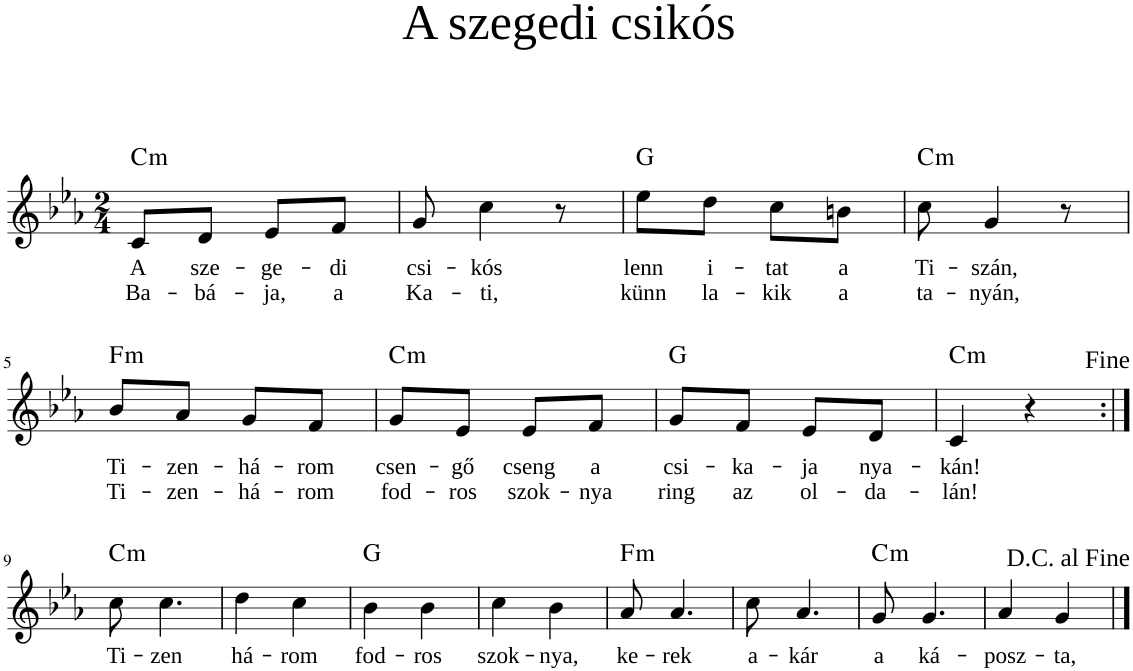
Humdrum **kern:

**kern	**text	**text	**harte
*part1	*part1	*part1	*part1
*staff1	*staff1	*staff1	*
*I"Piano	*	*	*
*I'Pno	*	*	*
*clefG2	*	*	*
*k[b-e-a-]	*	*	*
*M2/4	*	*	*
=1	=1	=1	=1
!	!LO:LY:b	!LO:LY:b	!LO:H:kt=m
8c/L	A	Ba-	C:min
!	!LO:LY:b	!LO:LY:b	!
8d/J	sze-	-bá-	.
!	!LO:LY:b	!LO:LY:b	!
8e-/L	-ge-	-ja,	.
!	!LO:LY:b	!LO:LY:b	!
8f/J	-di	a	.
=2	=2	=2	=2
!	!LO:LY:b	!LO:LY:b	!
8g/	csi-	Ka-	.
!	!LO:LY:b	!LO:LY:b	!
4cc\	-kós	-ti,	.
8r	.	.	.
=3	=3	=3	=3
!	!LO:LY:b	!LO:LY:b	!
8ee-\L	lenn	künn	G:maj
!	!LO:LY:b	!LO:LY:b	!
8dd\J	i-	la-	.
!	!LO:LY:b	!LO:LY:b	!
8cc\L	-tat	-kik	.
!	!LO:LY:b	!LO:LY:b	!
8bn\J	a	a	.
=4	=4	=4	=4
!	!LO:LY:b	!LO:LY:b	!LO:H:kt=m
8cc\	Ti-	ta-	C:min
!	!LO:LY:b	!LO:LY:b	!
4g/	-szán,	-nyán,	.
8r	.	.	.
!!LO:LB:g=z
=5	=5	=5	=5
!	!LO:LY:b	!LO:LY:b	!LO:H:kt=m
8b-/L	Ti-	Ti-	F:min
!	!LO:LY:b	!LO:LY:b	!
8a-/J	-zen-	-zen-	.
!	!LO:LY:b	!LO:LY:b	!
8g/L	-há-	-há-	.
!	!LO:LY:b	!LO:LY:b	!
8f/J	-rom	-rom	.
=6	=6	=6	=6
!	!LO:LY:b	!LO:LY:b	!LO:H:kt=m
8g/L	csen-	fod-	C:min
!	!LO:LY:b	!LO:LY:b	!
8e-/J	-gő	-ros	.
!	!LO:LY:b	!LO:LY:b	!
8e-/L	cseng	szok-	.
!	!LO:LY:b	!LO:LY:b	!
8f/J	a	-nya	.
=7	=7	=7	=7
!	!LO:LY:b	!LO:LY:b	!
8g/L	csi-	ring	G:maj
!	!LO:LY:b	!LO:LY:b	!
8f/J	-ka-	az	.
!	!LO:LY:b	!LO:LY:b	!
8e-/L	-ja	ol-	.
!	!LO:LY:b	!LO:LY:b	!
8d/J	nya-	-da-	.
=8	=8	=8	=8
!	!LO:LY:b	!LO:LY:b	!LO:H:kt=m
4c/	-kán!	-lán!	C:min
4r	.	.	.
!LO:TX:a:t=<font face="Times New Roman"/>Fine	!	!	!
!!LO:LB:g=z
=9:|!	=9:|!	=9:|!	=9:|!
!	!LO:LY:b	!	!LO:H:kt=m
8cc\	Ti-	.	C:min
!	!LO:LY:b	!	!
4.cc\	-zen	.	.
=10	=10	=10	=10
!	!LO:LY:b	!	!
4dd\	há-	.	.
!	!LO:LY:b	!	!
4cc\	-rom	.	.
=11	=11	=11	=11
!	!LO:LY:b	!	!
4b-\	fod-	.	G:maj
!	!LO:LY:b	!	!
4b-\	-ros	.	.
=12	=12	=12	=12
!	!LO:LY:b	!	!
4cc\	szok-	.	.
!	!LO:LY:b	!	!
4b-\	-nya,	.	.
=13	=13	=13	=13
!	!LO:LY:b	!	!LO:H:kt=m
8a-/	ke-	.	F:min
!	!LO:LY:b	!	!
4.a-/	-rek	.	.
=14	=14	=14	=14
!	!LO:LY:b	!	!
8cc\	a-	.	.
!	!LO:LY:b	!	!
4.a-/	-kár	.	.
=15	=15	=15	=15
!	!LO:LY:b	!	!LO:H:kt=m
8g/	a	.	C:min
!	!LO:LY:b	!	!
4.g/	ká-	.	.
=16	=16	=16	=16
!	!LO:LY:b	!	!
4a-/	-posz-	.	.
!	!LO:LY:b	!	!
4g/	-ta,	.	.
!LO:TX:a:t=<font face="Times New Roman"/>D.C. al Fine	!	!	!
==	==	==	==
*-	*-	*-	*-
